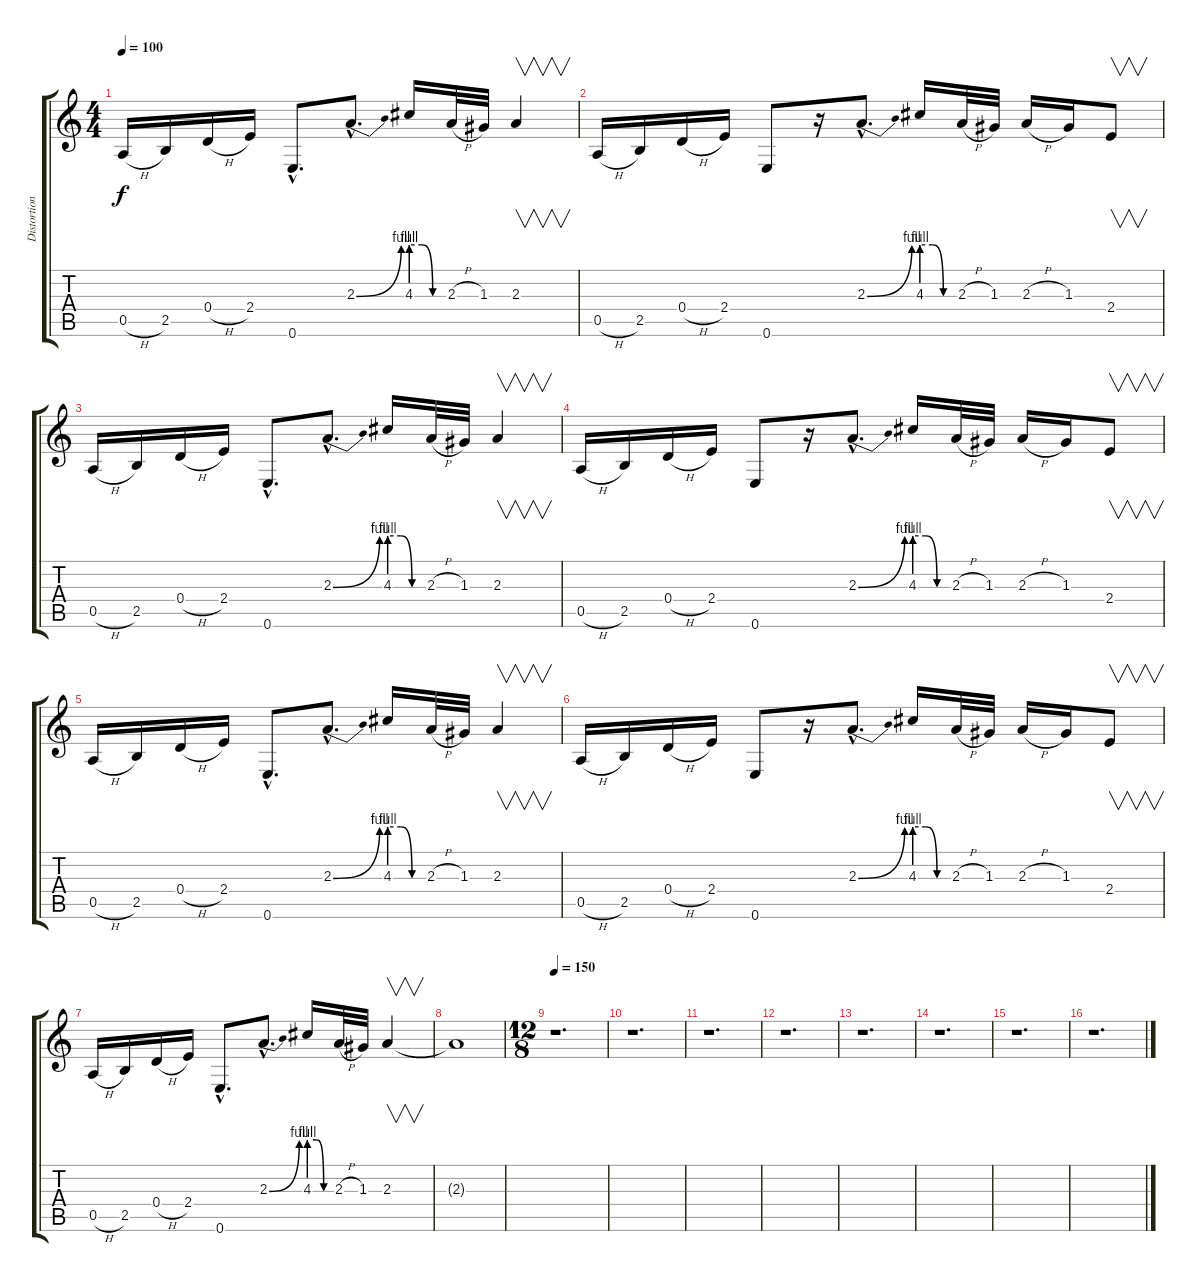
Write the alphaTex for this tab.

\track ("Distortion Guitar 1" "Distortion") {instrument distortionguitar}
\staff {score tabs}
\tuning (E4 B3 G3 D3 A2 E2) {hide}
\ts (4 4)
\tempo 100
\clef g2
\ks c
0.5{h}.16{dy f} 2.5.16 0.4{h}.16 2.4.16 0.6{hac}.8{d} 2.3{be (bend 0 0 60 4) hac}.8{d} 4.3{be (custom 0 4 20 4 40 0 60 0)}.16 2.3{h}.32 1.3.32 2.3.4{v} |
0.5{h}.16 2.5.16 0.4{h}.16 2.4.16 0.6.8 r.16 2.3{be (bend 0 0 60 4) hac}.8{d} 4.3{be (custom 0 4 20 4 40 0 60 0)}.16 2.3{h}.32 1.3.32 2.3{h}.16 1.3.16 2.4.8{v} |
0.5{h}.16 2.5.16 0.4{h}.16 2.4.16 0.6{hac}.8{d} 2.3{be (bend 0 0 60 4) hac}.8{d} 4.3{be (custom 0 4 20 4 40 0 60 0)}.16 2.3{h}.32 1.3.32 2.3.4{v} |
0.5{h}.16 2.5.16 0.4{h}.16 2.4.16 0.6.8 r.16 2.3{be (bend 0 0 60 4) hac}.8{d} 4.3{be (custom 0 4 20 4 40 0 60 0)}.16 2.3{h}.32 1.3.32 2.3{h}.16 1.3.16 2.4.8{v} |
0.5{h}.16 2.5.16 0.4{h}.16 2.4.16 0.6{hac}.8{d} 2.3{be (bend 0 0 60 4) hac}.8{d} 4.3{be (custom 0 4 20 4 40 0 60 0)}.16 2.3{h}.32 1.3.32 2.3.4{v} |
0.5{h}.16 2.5.16 0.4{h}.16 2.4.16 0.6.8 r.16 2.3{be (bend 0 0 60 4) hac}.8{d} 4.3{be (custom 0 4 20 4 40 0 60 0)}.16 2.3{h}.32 1.3.32 2.3{h}.16 1.3.16 2.4.8{v} |
0.5{h}.16 2.5.16 0.4{h}.16 2.4.16 0.6{hac}.8{d} 2.3{be (bend 0 0 60 4) hac}.8{d} 4.3{be (custom 0 4 20 4 40 0 60 0)}.16 2.3{h}.32 1.3.32 2.3.4{v} |
2.3{t}.1 |
\ts (12 8)
\tempo 150
r.1{d} |
r.1{d} |
r.1{d} |
r.1{d} |
r.1{d} |
r.1{d} |
r.1{d} |
r.1{d}
